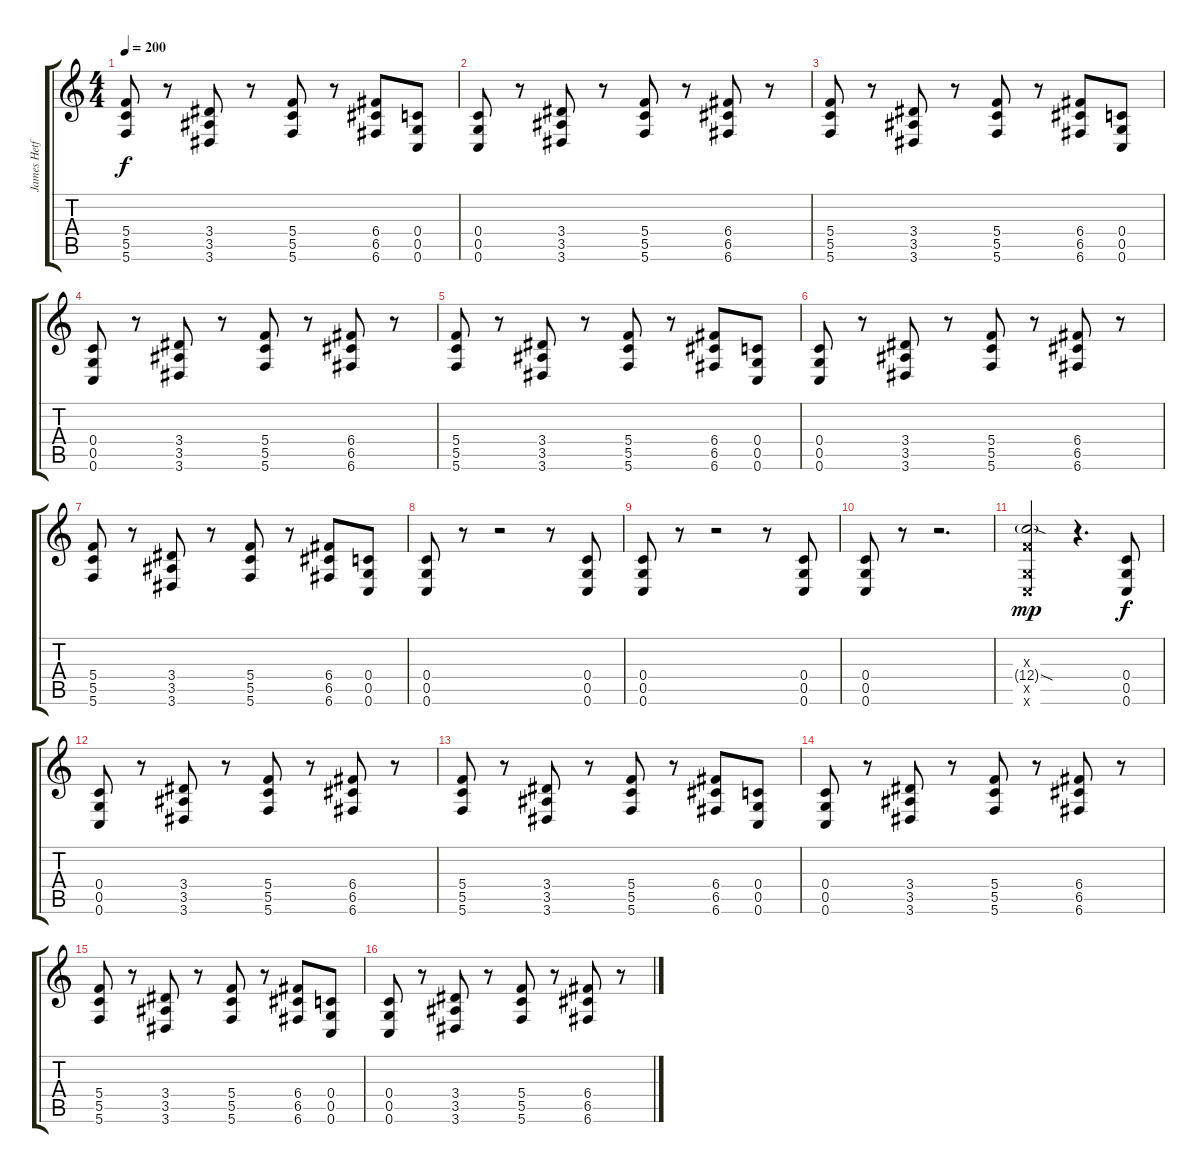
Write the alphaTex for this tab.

\track ("James Hetfield" "James Hetf") {instrument distortionguitar}
\staff {score tabs}
\tuning (D4 A3 F3 C3 G2 C2) {hide}
\ts (4 4)
\tempo 200
\clef g2
\ks c
(5.4 5.5 5.6).8{dy f} r.8 (3.4 3.5 3.6).8 r.8 (5.4 5.5 5.6).8 r.8 (6.4 6.5 6.6).8 (0.4 0.5 0.6).8 |
(0.4 0.5 0.6).8 r.8 (3.4 3.5 3.6).8 r.8 (5.4 5.5 5.6).8 r.8 (6.4 6.5 6.6).8 r.8 |
(5.4 5.5 5.6).8 r.8 (3.4 3.5 3.6).8 r.8 (5.4 5.5 5.6).8 r.8 (6.4 6.5 6.6).8 (0.4 0.5 0.6).8 |
(0.4 0.5 0.6).8 r.8 (3.4 3.5 3.6).8 r.8 (5.4 5.5 5.6).8 r.8 (6.4 6.5 6.6).8 r.8 |
(5.4 5.5 5.6).8 r.8 (3.4 3.5 3.6).8 r.8 (5.4 5.5 5.6).8 r.8 (6.4 6.5 6.6).8 (0.4 0.5 0.6).8 |
(0.4 0.5 0.6).8 r.8 (3.4 3.5 3.6).8 r.8 (5.4 5.5 5.6).8 r.8 (6.4 6.5 6.6).8 r.8 |
(5.4 5.5 5.6).8 r.8 (3.4 3.5 3.6).8 r.8 (5.4 5.5 5.6).8 r.8 (6.4 6.5 6.6).8 (0.4 0.5 0.6).8 |
(0.4 0.5 0.6).8 r.8 r.2 r.8 (0.4 0.5 0.6).8 |
(0.4 0.5 0.6).8 r.8 r.2 r.8 (0.4 0.5 0.6).8 |
(0.4 0.5 0.6).8 r.8 r.2{d} |
(0.3{x} 12.4{sod g} 0.5{x} 0.6{x}).2{dy mp} r.4{d} (0.4 0.5 0.6).8{dy f} |
(0.4 0.5 0.6).8 r.8 (3.4 3.5 3.6).8 r.8 (5.4 5.5 5.6).8 r.8 (6.4 6.5 6.6).8 r.8 |
(5.4 5.5 5.6).8 r.8 (3.4 3.5 3.6).8 r.8 (5.4 5.5 5.6).8 r.8 (6.4 6.5 6.6).8 (0.4 0.5 0.6).8 |
(0.4 0.5 0.6).8 r.8 (3.4 3.5 3.6).8 r.8 (5.4 5.5 5.6).8 r.8 (6.4 6.5 6.6).8 r.8 |
(5.4 5.5 5.6).8 r.8 (3.4 3.5 3.6).8 r.8 (5.4 5.5 5.6).8 r.8 (6.4 6.5 6.6).8 (0.4 0.5 0.6).8 |
(0.4 0.5 0.6).8 r.8 (3.4 3.5 3.6).8 r.8 (5.4 5.5 5.6).8 r.8 (6.4 6.5 6.6).8 r.8
